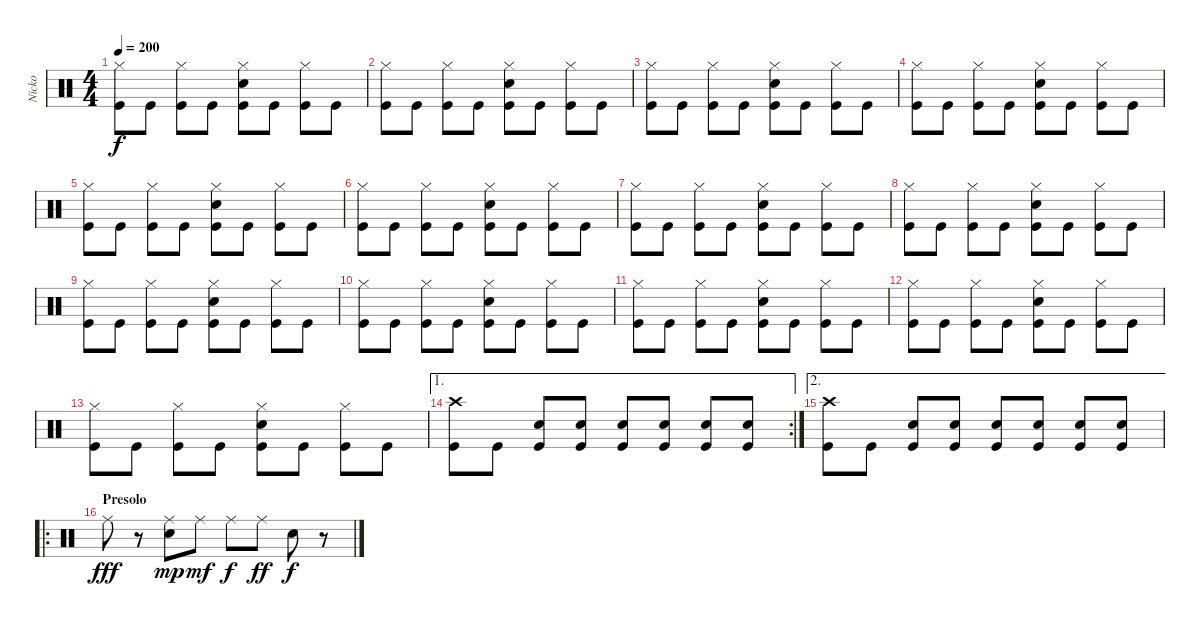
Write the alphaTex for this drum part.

\track ("Nicko" "Nicko") {instrument percussion}
\staff {score}
\articulation defaults
\ts (4 4)
\tempo 200
\clef neutral
\ks c
("Hi-Hat (closed)" "Kick (hit)").8{dy f} "Kick (hit)".8 ("Hi-Hat (closed)" "Kick (hit)").8 "Kick (hit)".8 ("Hi-Hat (closed)" "Electric Snare (hit)" "Kick (hit)").8 "Kick (hit)".8 ("Hi-Hat (closed)" "Kick (hit)").8 "Kick (hit)".8 |
("Hi-Hat (closed)" "Kick (hit)").8 "Kick (hit)".8 ("Hi-Hat (closed)" "Kick (hit)").8 "Kick (hit)".8 ("Hi-Hat (closed)" "Electric Snare (hit)" "Kick (hit)").8 "Kick (hit)".8 ("Hi-Hat (closed)" "Kick (hit)").8 "Kick (hit)".8 |
("Hi-Hat (closed)" "Kick (hit)").8 "Kick (hit)".8 ("Hi-Hat (closed)" "Kick (hit)").8 "Kick (hit)".8 ("Hi-Hat (closed)" "Electric Snare (hit)" "Kick (hit)").8 "Kick (hit)".8 ("Hi-Hat (closed)" "Kick (hit)").8 "Kick (hit)".8 |
("Hi-Hat (closed)" "Kick (hit)").8 "Kick (hit)".8 ("Hi-Hat (closed)" "Kick (hit)").8 "Kick (hit)".8 ("Hi-Hat (closed)" "Electric Snare (hit)" "Kick (hit)").8 "Kick (hit)".8 ("Hi-Hat (closed)" "Kick (hit)").8 "Kick (hit)".8 |
("Hi-Hat (closed)" "Kick (hit)").8 "Kick (hit)".8 ("Hi-Hat (closed)" "Kick (hit)").8 "Kick (hit)".8 ("Hi-Hat (closed)" "Electric Snare (hit)" "Kick (hit)").8 "Kick (hit)".8 ("Hi-Hat (closed)" "Kick (hit)").8 "Kick (hit)".8 |
("Hi-Hat (closed)" "Kick (hit)").8 "Kick (hit)".8 ("Hi-Hat (closed)" "Kick (hit)").8 "Kick (hit)".8 ("Hi-Hat (closed)" "Electric Snare (hit)" "Kick (hit)").8 "Kick (hit)".8 ("Hi-Hat (closed)" "Kick (hit)").8 "Kick (hit)".8 |
("Hi-Hat (closed)" "Kick (hit)").8 "Kick (hit)".8 ("Hi-Hat (closed)" "Kick (hit)").8 "Kick (hit)".8 ("Hi-Hat (closed)" "Electric Snare (hit)" "Kick (hit)").8 "Kick (hit)".8 ("Hi-Hat (closed)" "Kick (hit)").8 "Kick (hit)".8 |
("Hi-Hat (closed)" "Kick (hit)").8 "Kick (hit)".8 ("Hi-Hat (closed)" "Kick (hit)").8 "Kick (hit)".8 ("Hi-Hat (closed)" "Electric Snare (hit)" "Kick (hit)").8 "Kick (hit)".8 ("Hi-Hat (closed)" "Kick (hit)").8 "Kick (hit)".8 |
("Hi-Hat (closed)" "Kick (hit)").8 "Kick (hit)".8 ("Hi-Hat (closed)" "Kick (hit)").8 "Kick (hit)".8 ("Hi-Hat (closed)" "Electric Snare (hit)" "Kick (hit)").8 "Kick (hit)".8 ("Hi-Hat (closed)" "Kick (hit)").8 "Kick (hit)".8 |
("Hi-Hat (closed)" "Kick (hit)").8 "Kick (hit)".8 ("Hi-Hat (closed)" "Kick (hit)").8 "Kick (hit)".8 ("Hi-Hat (closed)" "Electric Snare (hit)" "Kick (hit)").8 "Kick (hit)".8 ("Hi-Hat (closed)" "Kick (hit)").8 "Kick (hit)".8 |
("Hi-Hat (closed)" "Kick (hit)").8 "Kick (hit)".8 ("Hi-Hat (closed)" "Kick (hit)").8 "Kick (hit)".8 ("Hi-Hat (closed)" "Electric Snare (hit)" "Kick (hit)").8 "Kick (hit)".8 ("Hi-Hat (closed)" "Kick (hit)").8 "Kick (hit)".8 |
("Hi-Hat (closed)" "Kick (hit)").8 "Kick (hit)".8 ("Hi-Hat (closed)" "Kick (hit)").8 "Kick (hit)".8 ("Hi-Hat (closed)" "Electric Snare (hit)" "Kick (hit)").8 "Kick (hit)".8 ("Hi-Hat (closed)" "Kick (hit)").8 "Kick (hit)".8 |
("Hi-Hat (closed)" "Kick (hit)").8 "Kick (hit)".8 ("Hi-Hat (closed)" "Kick (hit)").8 "Kick (hit)".8 ("Hi-Hat (closed)" "Electric Snare (hit)" "Kick (hit)").8 "Kick (hit)".8 ("Hi-Hat (closed)" "Kick (hit)").8 "Kick (hit)".8 |
\ae 1
\rc 2
("Crash high (hit)" "Kick (hit)").8 "Kick (hit)".8 ("Electric Snare (hit)" "Kick (hit)").8 ("Electric Snare (hit)" "Kick (hit)").8 ("Electric Snare (hit)" "Kick (hit)").8 ("Electric Snare (hit)" "Kick (hit)").8 ("Electric Snare (hit)" "Kick (hit)").8 ("Electric Snare (hit)" "Kick (hit)").8 |
\ae 2
("Crash high (hit)" "Kick (hit)").8 "Kick (hit)".8 ("Electric Snare (hit)" "Kick (hit)").8 ("Electric Snare (hit)" "Kick (hit)").8 ("Electric Snare (hit)" "Kick (hit)").8 ("Electric Snare (hit)" "Kick (hit)").8 ("Electric Snare (hit)" "Kick (hit)").8 ("Electric Snare (hit)" "Kick (hit)").8 |
\ro
\section ("" "Presolo")
"Ride (middle)".8{dy fff} r.8 ("Ride (middle)" "Electric Snare (hit)").8{dy mp} "Ride (middle)".8{dy mf} "Ride (middle)".8{dy f} "Ride (middle)".8{dy ff} "Electric Snare (hit)".8{dy f} r.8
